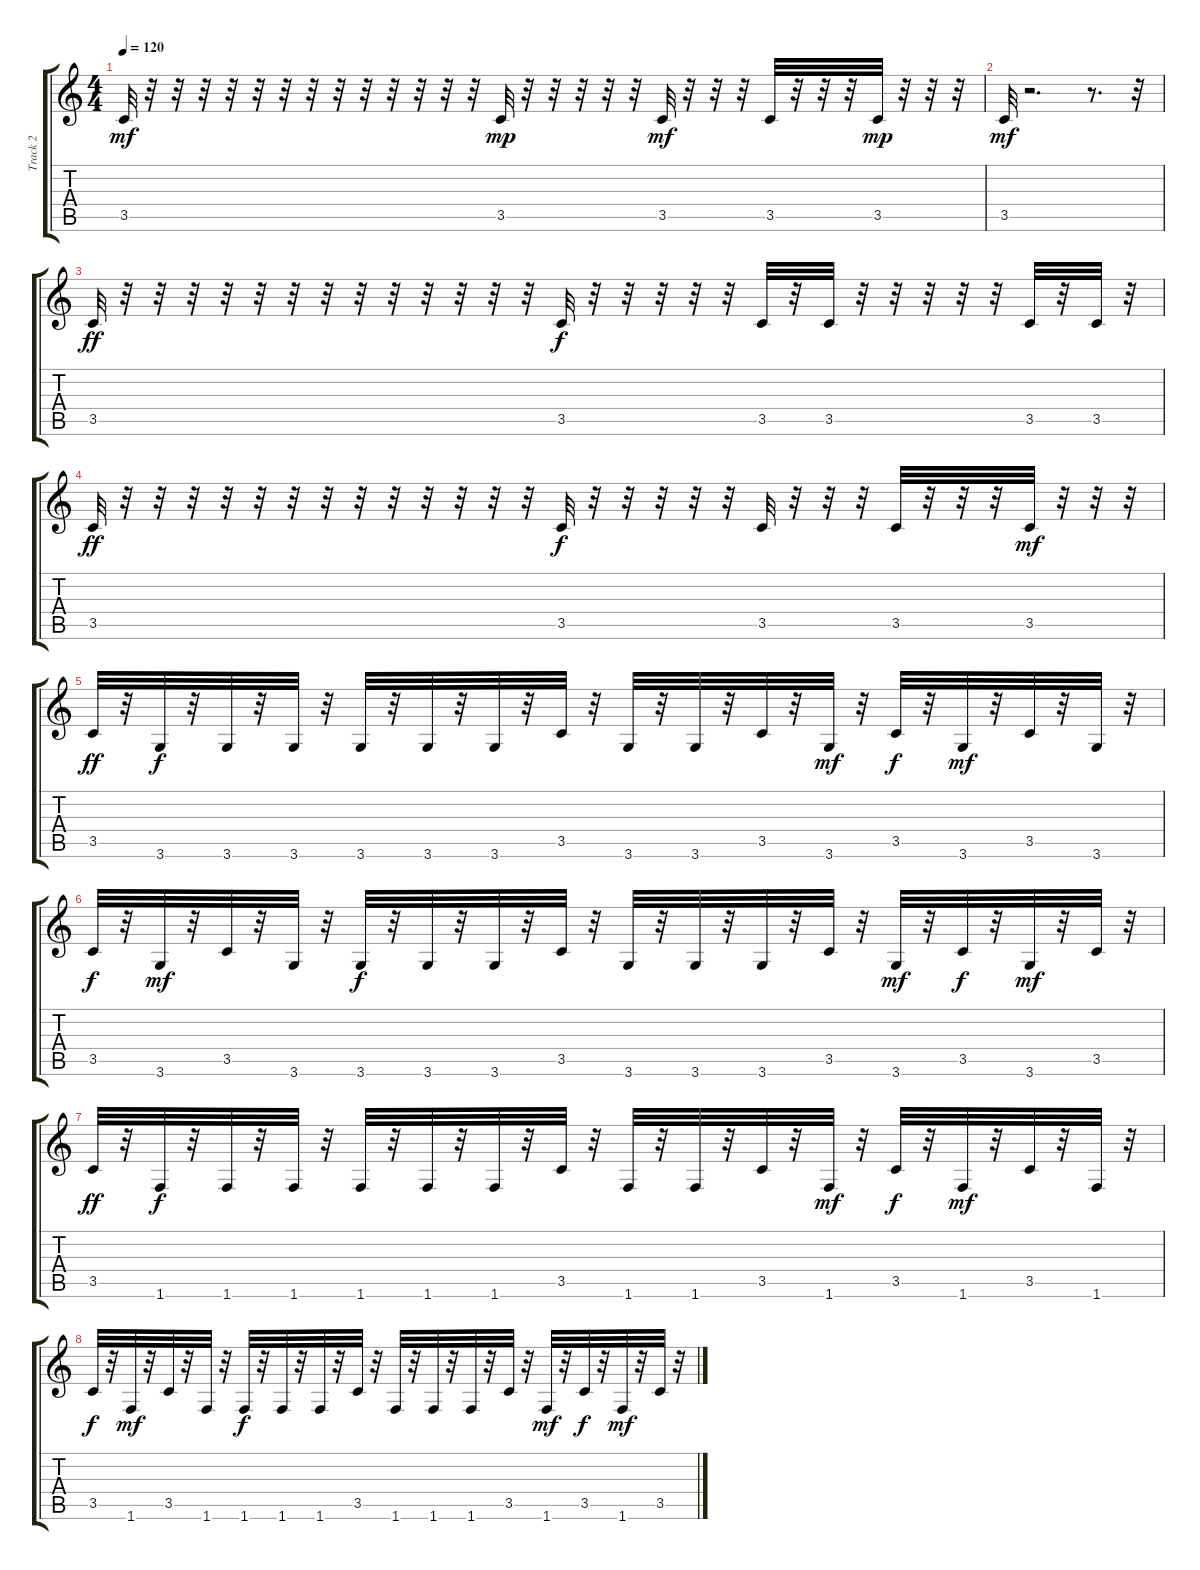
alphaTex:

\track ("Track 2" "Track 2") {instrument synthbass2}
\staff {score tabs}
\tuning (E4 B3 G3 D3 A2 E2) {hide}
\ts (4 4)
\tempo 120
\clef g2
\ks c
3.5.32{dy mf} r.32 r.32 r.32 r.32 r.32 r.32 r.32 r.32 r.32 r.32 r.32 r.32 r.32 3.5.32{dy mp} r.32 r.32 r.32 r.32 r.32 3.5.32{dy mf} r.32 r.32 r.32 3.5.32 r.32 r.32 r.32 3.5.32{dy mp} r.32 r.32 r.32 |
3.5.32{dy mf} r.2{d} r.8{d} r.32 |
3.5.32{dy ff} r.32 r.32 r.32 r.32 r.32 r.32 r.32 r.32 r.32 r.32 r.32 r.32 r.32 3.5.32{dy f} r.32 r.32 r.32 r.32 r.32 3.5.32 r.32 3.5.32 r.32 r.32 r.32 r.32 r.32 3.5.32 r.32 3.5.32 r.32 |
3.5.32{dy ff} r.32 r.32 r.32 r.32 r.32 r.32 r.32 r.32 r.32 r.32 r.32 r.32 r.32 3.5.32{dy f} r.32 r.32 r.32 r.32 r.32 3.5.32 r.32 r.32 r.32 3.5.32 r.32 r.32 r.32 3.5.32{dy mf} r.32 r.32 r.32 |
3.5.32{dy ff} r.32 3.6.32{dy f} r.32 3.6.32 r.32 3.6.32 r.32 3.6.32 r.32 3.6.32 r.32 3.6.32 r.32 3.5.32 r.32 3.6.32 r.32 3.6.32 r.32 3.5.32 r.32 3.6.32{dy mf} r.32 3.5.32{dy f} r.32 3.6.32{dy mf} r.32 3.5.32 r.32 3.6.32 r.32 |
3.5.32{dy f} r.32 3.6.32{dy mf} r.32 3.5.32 r.32 3.6.32 r.32 3.6.32{dy f} r.32 3.6.32 r.32 3.6.32 r.32 3.5.32 r.32 3.6.32 r.32 3.6.32 r.32 3.6.32 r.32 3.5.32 r.32 3.6.32{dy mf} r.32 3.5.32{dy f} r.32 3.6.32{dy mf} r.32 3.5.32 r.32 |
3.5.32{dy ff} r.32 1.6.32{dy f} r.32 1.6.32 r.32 1.6.32 r.32 1.6.32 r.32 1.6.32 r.32 1.6.32 r.32 3.5.32 r.32 1.6.32 r.32 1.6.32 r.32 3.5.32 r.32 1.6.32{dy mf} r.32 3.5.32{dy f} r.32 1.6.32{dy mf} r.32 3.5.32 r.32 1.6.32 r.32 |
3.5.32{dy f} r.32 1.6.32{dy mf} r.32 3.5.32 r.32 1.6.32 r.32 1.6.32{dy f} r.32 1.6.32 r.32 1.6.32 r.32 3.5.32 r.32 1.6.32 r.32 1.6.32 r.32 1.6.32 r.32 3.5.32 r.32 1.6.32{dy mf} r.32 3.5.32{dy f} r.32 1.6.32{dy mf} r.32 3.5.32 r.32
